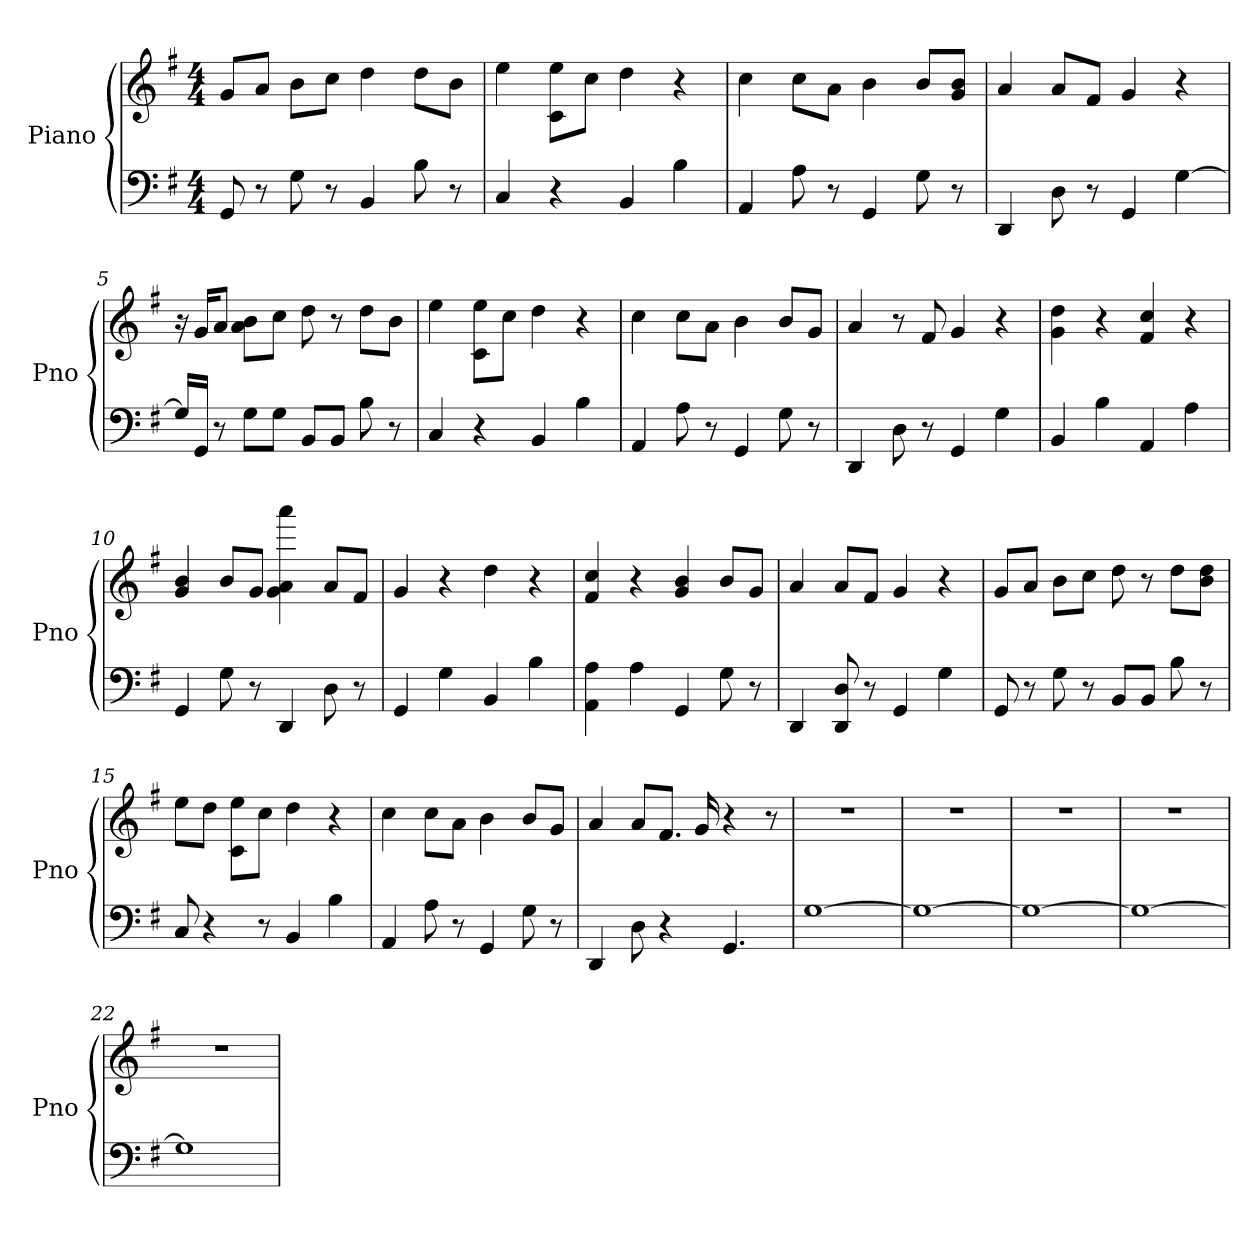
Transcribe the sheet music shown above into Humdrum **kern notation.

**kern	**kern
*part1	*part1
*staff2	*staff1
*I"Piano	*
*I'Pno	*
*clefF4	*clefG2
*k[f#]	*k[f#]
*G:	*G:
*M4/4	*M4/4
*MM167	*MM167
=1	=1
8GG	8g/L
8r	8a/J
8G	8b\L
8r	8cc\J
4BB	4dd
8B	8dd\L
8r	8b\J
=2	=2
4C	4ee
4r	8ee\ 8c\L
.	8cc\J
4BB	4dd
4B	4r
=3	=3
4AA	4cc
8A	8cc\L
8r	8a\J
4GG	4b
8G	8b/L
8r	8b/ 8g/J
=4	=4
4DD	4a
8D	8a/L
8r	8f#/J
4GG	4g
[4G	4r
=5	=5
16G/LL]	16r
16GG/JJ	16g/KL
8r	8a/J
8G\L	8b\ 8a\L
8G\J	8cc\J
8BB/L	8dd
8BB/J	8r
8B	8dd\L
8r	8b\J
=6	=6
4C	4ee
4r	8ee\ 8c\L
.	8cc\J
4BB	4dd
4B	4r
=7	=7
4AA	4cc
8A	8cc\L
8r	8a\J
4GG	4b
8G	8b/L
8r	8g/J
=8	=8
4DD	4a
8D	8r
8r	8f#
4GG	4g
4G	4r
=9	=9
4BB	4dd 4g
4B	4r
4AA	4cc 4f#
4A	4r
=10	=10
4GG	4g 4b
8G	8b/L
8r	8g/J
4DD	4g 4a 4aaa
8D	8a/L
8r	8f#/J
=11	=11
4GG	4g
4G	4r
4BB	4dd
4B	4r
=12	=12
4A 4AA	4cc 4f#
4A	4r
4GG	4g 4b
8G	8b/L
8r	8g/J
=13	=13
4DD	4a
8DD 8D	8a/L
8r	8f#/J
4GG	4g
4G	4r
=14	=14
8GG	8g/L
8r	8a/J
8G	8b\L
8r	8cc\J
8BB/L	8dd
8BB/J	8r
8B	8dd\L
8r	8dd\ 8b\J
=15	=15
8C	8ee\L
4r	8dd\J
.	8ee\ 8c\L
8r	8cc\J
4BB	4dd
4B	4r
=16	=16
4AA	4cc
8A	8cc\L
8r	8a\J
4GG	4b
8G	8b/L
8r	8g/J
=17	=17
4DD	4a
8D	8a/L
4r	8.f#/J
.	16g
4.GG	4r
.	8r
=18	=18
[1G	1r
=19	=19
1G_	1r
=20	=20
1G_	1r
=21	=21
1G_	1r
=22	=22
1G]	1r
=	=
*-	*-
